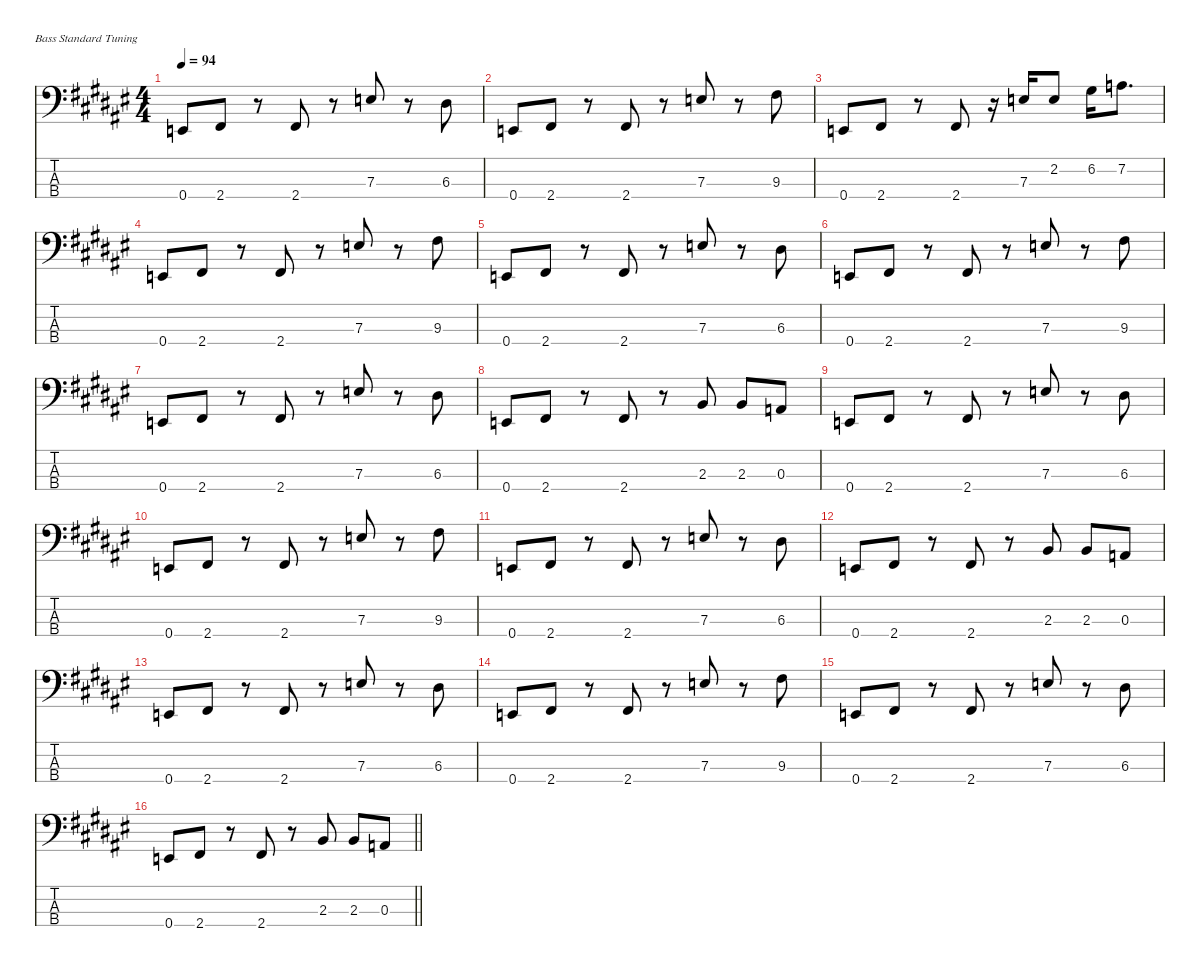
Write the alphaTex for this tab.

\defaultSystemsLayout 4
\hideDynamics
\bracketExtendMode nobrackets
\singleTrackTrackNamePolicy hidden
\multiTrackTrackNamePolicy hidden
\otherSystemsTrackNameOrientation horizontal
\track ("Andy Rourke" "el.bs.") {instrument electricbassfinger}
\staff {score tabs}
\tuning (G2 D2 A1 E1)
\ts (4 4)
\tempo 94
\clef f4
\ks f#
0.4{acc forcenatural}.8{dy f beam Up} 2.4{acc #}.8{beam Up} r.8{beam Up} 2.4{acc #}.8{beam Up} r.8{beam Up} 7.3{acc forcenatural}.8{beam Down} r.8{beam Down} 6.3{acc #}.8{beam Down} |
0.4{acc forcenatural}.8{beam Up} 2.4{acc #}.8{beam Up} r.8{beam Up} 2.4{acc #}.8{beam Up} r.8{beam Up} 7.3{acc forcenatural}.8{beam Down} r.8{beam Down} 9.3{acc #}.8{beam Down} |
0.4{acc forcenatural}.8{beam Up} 2.4{acc #}.8{beam Up} r.8{beam Up} 2.4{acc #}.8{beam Up} r.16{beam Up} 7.3{acc forcenatural}.16{beam Down} 2.2{acc forcenatural}.8{beam Down} 6.2{acc #}.16{beam Down} 7.2{acc forcenatural}.8{d beam Down} |
0.4{acc forcenatural}.8{beam Up} 2.4{acc #}.8{beam Up} r.8{beam Up} 2.4{acc #}.8{beam Up} r.8{beam Up} 7.3{acc forcenatural}.8{beam Down} r.8{beam Down} 9.3{acc #}.8{beam Down} |
0.4{acc forcenatural}.8{beam Up} 2.4{acc #}.8{beam Up} r.8{beam Up} 2.4{acc #}.8{beam Up} r.8{beam Up} 7.3{acc forcenatural}.8{beam Down} r.8{beam Down} 6.3{acc #}.8{beam Down} |
0.4{acc forcenatural}.8{beam Up} 2.4{acc #}.8{beam Up} r.8{beam Up} 2.4{acc #}.8{beam Up} r.8{beam Up} 7.3{acc forcenatural}.8{beam Down} r.8{beam Down} 9.3{acc #}.8{beam Down} |
0.4{acc forcenatural}.8{beam Up} 2.4{acc #}.8{beam Up} r.8{beam Up} 2.4{acc #}.8{beam Up} r.8{beam Up} 7.3{acc forcenatural}.8{beam Down} r.8{beam Down} 6.3{acc #}.8{beam Down} |
0.4{acc forcenatural}.8{beam Up} 2.4{acc #}.8{beam Up} r.8{beam Up} 2.4{acc #}.8{beam Up} r.8{beam Up} 2.3{acc forcenatural}.8{beam Up} 2.3{acc forcenatural}.8{beam Up} 0.3{acc forcenatural}.8{beam Up} |
0.4{acc forcenatural}.8{beam Up} 2.4{acc #}.8{beam Up} r.8{beam Up} 2.4{acc #}.8{beam Up} r.8{beam Up} 7.3{acc forcenatural}.8{beam Down} r.8{beam Down} 6.3{acc #}.8{beam Down} |
0.4{acc forcenatural}.8{beam Up} 2.4{acc #}.8{beam Up} r.8{beam Up} 2.4{acc #}.8{beam Up} r.8{beam Up} 7.3{acc forcenatural}.8{beam Down} r.8{beam Down} 9.3{acc #}.8{beam Down} |
0.4{acc forcenatural}.8{beam Up} 2.4{acc #}.8{beam Up} r.8{beam Up} 2.4{acc #}.8{beam Up} r.8{beam Up} 7.3{acc forcenatural}.8{beam Down} r.8{beam Down} 6.3{acc #}.8{beam Down} |
0.4{acc forcenatural}.8{beam Up} 2.4{acc #}.8{beam Up} r.8{beam Up} 2.4{acc #}.8{beam Up} r.8{beam Up} 2.3{acc forcenatural}.8{beam Up} 2.3{acc forcenatural}.8{beam Up} 0.3{acc forcenatural}.8{beam Up} |
0.4{acc forcenatural}.8{beam Up} 2.4{acc #}.8{beam Up} r.8{beam Up} 2.4{acc #}.8{beam Up} r.8{beam Up} 7.3{acc forcenatural}.8{beam Down} r.8{beam Down} 6.3{acc #}.8{beam Down} |
0.4{acc forcenatural}.8{beam Up} 2.4{acc #}.8{beam Up} r.8{beam Up} 2.4{acc #}.8{beam Up} r.8{beam Up} 7.3{acc forcenatural}.8{beam Down} r.8{beam Down} 9.3{acc #}.8{beam Down} |
0.4{acc forcenatural}.8{beam Up} 2.4{acc #}.8{beam Up} r.8{beam Up} 2.4{acc #}.8{beam Up} r.8{beam Up} 7.3{acc forcenatural}.8{beam Down} r.8{beam Down} 6.3{acc #}.8{beam Down} |
\barLineRight lightlight
0.4{acc forcenatural}.8{beam Up} 2.4{acc #}.8{beam Up} r.8{beam Up} 2.4{acc #}.8{beam Up} r.8{beam Up} 2.3{acc forcenatural}.8{beam Up} 2.3{acc forcenatural}.8{beam Up} 0.3{acc forcenatural}.8{beam Up}
